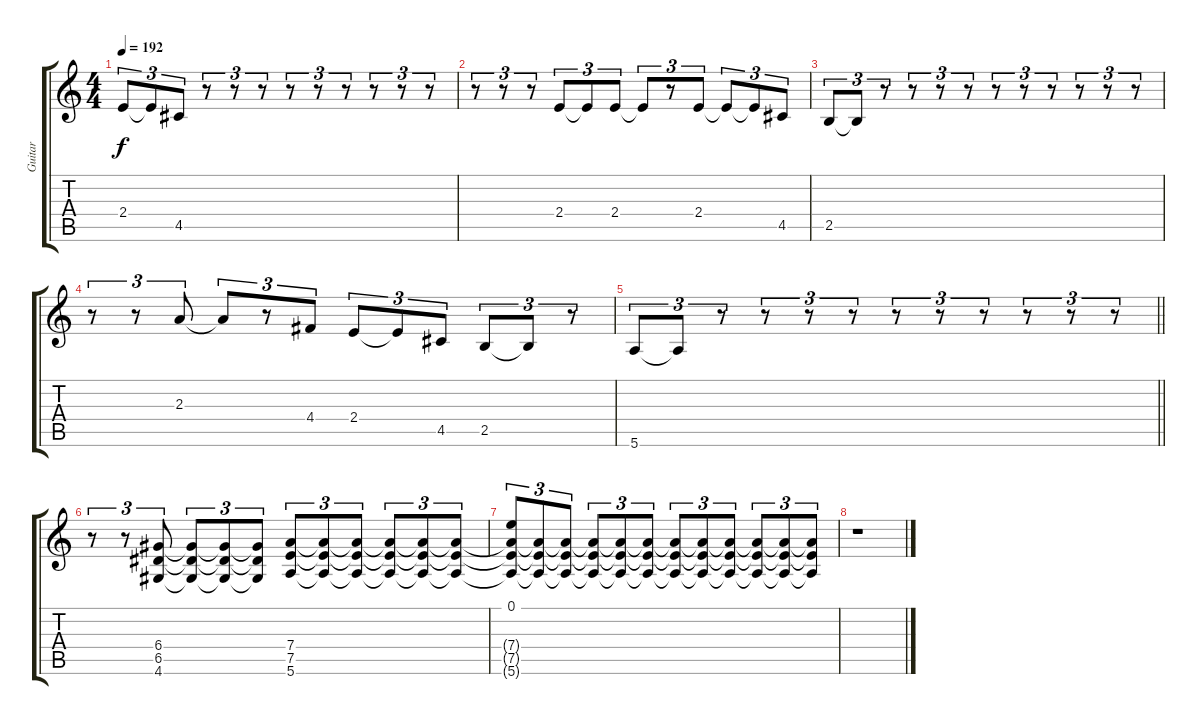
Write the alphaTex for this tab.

\track ("Guitar" "Guitar") {instrument electricguitarclean}
\staff {score tabs}
\tuning (E4 B3 G3 D3 A2 E2) {hide}
\ts (4 4)
\tempo 192
\clef g2
\ks c
2.4.8{tu (3 2) dy f} 2.4{t}.8{tu (3 2)} 4.5.8{tu (3 2)} r.8{tu (3 2)} r.8{tu (3 2)} r.8{tu (3 2)} r.8{tu (3 2)} r.8{tu (3 2)} r.8{tu (3 2)} r.8{tu (3 2)} r.8{tu (3 2)} r.8{tu (3 2)} |
r.8{tu (3 2)} r.8{tu (3 2)} r.8{tu (3 2)} 2.4.8{tu (3 2)} 2.4{t}.8{tu (3 2)} 2.4.8{tu (3 2)} 2.4{t}.8{tu (3 2)} r.8{tu (3 2)} 2.4.8{tu (3 2)} 2.4{t}.8{tu (3 2)} 2.4{t}.8{tu (3 2)} 4.5.8{tu (3 2)} |
2.5.8{tu (3 2)} 2.5{t}.8{tu (3 2)} r.8{tu (3 2)} r.8{tu (3 2)} r.8{tu (3 2)} r.8{tu (3 2)} r.8{tu (3 2)} r.8{tu (3 2)} r.8{tu (3 2)} r.8{tu (3 2)} r.8{tu (3 2)} r.8{tu (3 2)} |
r.8{tu (3 2)} r.8{tu (3 2)} 2.3.8{tu (3 2)} 2.3{t}.8{tu (3 2)} r.8{tu (3 2)} 4.4.8{tu (3 2)} 2.4.8{tu (3 2)} 2.4{t}.8{tu (3 2)} 4.5.8{tu (3 2)} 2.5.8{tu (3 2)} 2.5{t}.8{tu (3 2)} r.8{tu (3 2)} |
\barLineRight lightlight
5.6.8{tu (3 2)} 5.6{t}.8{tu (3 2)} r.8{tu (3 2)} r.8{tu (3 2)} r.8{tu (3 2)} r.8{tu (3 2)} r.8{tu (3 2)} r.8{tu (3 2)} r.8{tu (3 2)} r.8{tu (3 2)} r.8{tu (3 2)} r.8{tu (3 2)} |
r.8{tu (3 2)} r.8{tu (3 2)} (6.4 6.5 4.6).8{tu (3 2)} (6.4{t} 6.5{t} 4.6{t}).8{tu (3 2)} (6.4{t} 6.5{t} 4.6{t}).8{tu (3 2)} (6.4{t} 6.5{t} 4.6{t}).8{tu (3 2)} (7.4 7.5 5.6).8{tu (3 2)} (7.4{t} 7.5{t} 5.6{t}).8{tu (3 2)} (7.4{t} 7.5{t} 5.6{t}).8{tu (3 2)} (7.4{t} 7.5{t} 5.6{t}).8{tu (3 2)} (7.4{t} 7.5{t} 5.6{t}).8{tu (3 2)} (7.4{t} 7.5{t} 5.6{t}).8{tu (3 2)} |
(0.1 7.4{t} 7.5{t} 5.6{t}).8{tu (3 2)} (7.4{t} 7.5{t} 5.6{t}).8{tu (3 2)} (7.4{t} 7.5{t} 5.6{t}).8{tu (3 2)} (7.4{t} 7.5{t} 5.6{t}).8{tu (3 2)} (7.4{t} 7.5{t} 5.6{t}).8{tu (3 2)} (7.4{t} 7.5{t} 5.6{t}).8{tu (3 2)} (7.4{t} 7.5{t} 5.6{t}).8{tu (3 2)} (7.4{t} 7.5{t} 5.6{t}).8{tu (3 2)} (7.4{t} 7.5{t} 5.6{t}).8{tu (3 2)} (7.4{t} 7.5{t} 5.6{t}).8{tu (3 2)} (7.4{t} 7.5{t} 5.6{t}).8{tu (3 2)} (7.4{t} 7.5{t} 5.6{t}).8{tu (3 2)} |
r.1
